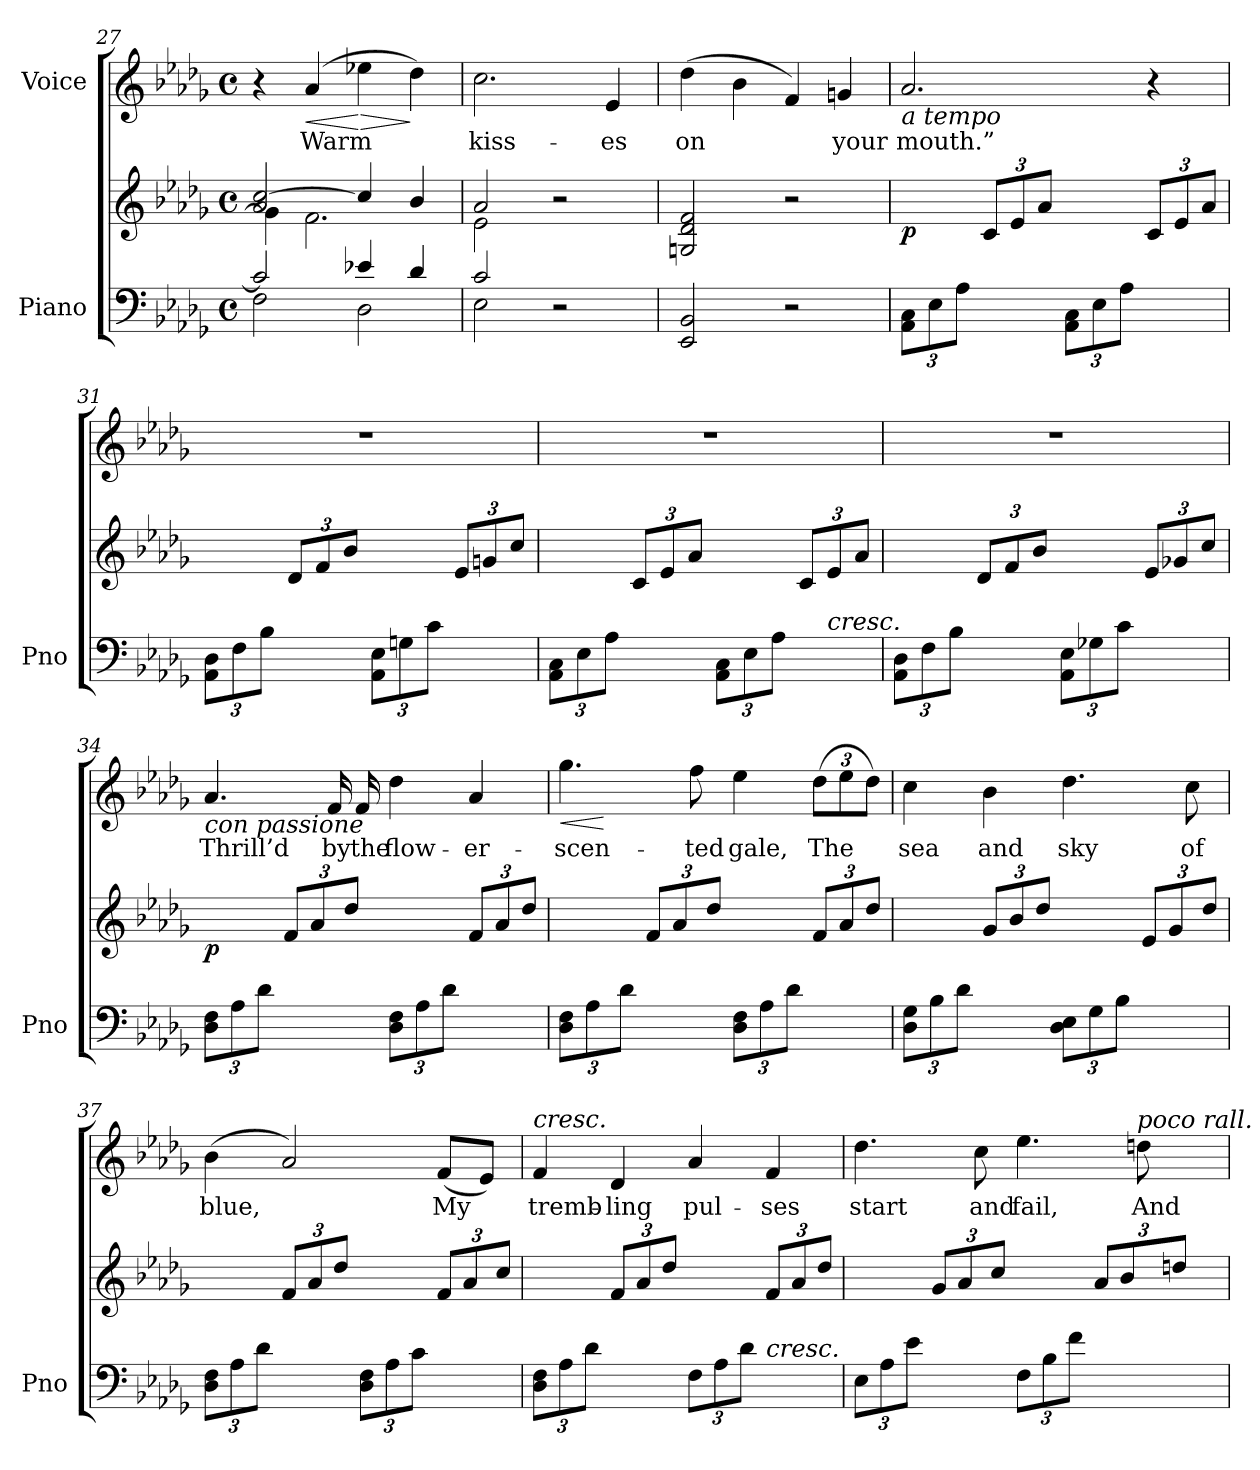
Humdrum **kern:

**kern	**kern	**dynam	**kern	**text	**dynam
*part2	*part2	*part2	*part1	*part1	*part1
*staff3	*staff2	*staff2/3	*staff1	*staff1	*staff1
*I"Piano	*	*	*I"Voice	*	*
*I'Pno	*	*	*	*	*
!!LO:LB:g=z
*clefF4	*clefG2	*	*clefG2	*	*
*k[b-e-a-d-g-]	*k[b-e-a-d-g-]	*	*k[b-e-a-d-g-]	*	*
*M4/4	*M4/4	*	*M4/4	*	*
*met(c)	*met(c)	*	*met(c)	*	*
=27	=27	=27	=27	=27	=27
*^	*^	*	*	*	*
2c/]	2F\	2a-/ [2cc/	4gn\]	.	4r	.	.
!	!	!	!	!	!	!LO:LY:b	!LO:HP:b
.	.	.	2.f\	.	(4a-/	Warm	<
!	!	!	!	!	!	!	!LO:HP:n=1:b
4e-X/	2D-\	4cc/]	.	.	4ee-X\	.	[ >
4d-/	.	4b-/	.	.	4dd-\)	.	]
=28	=28	=28	=28	=28	=28	=28	=28
!	!	!	!	!	!	!LO:LY:b	!
2c/	2E-\	2a-/	2e-\	.	2.cc\	kiss-	.
2r	2ryy	2r	2ryy	.	.	.	.
!	!	!	!	!	!	!LO:LY:b	!
.	.	.	.	.	4e-/	-es	.
*v	*v	*	*	*	*	*	*
*	*v	*v	*	*	*	*
=29	=29	=29	=29	=29	=29
!	!	!	!	!LO:LY:b	!
2EE-/ 2BB-/	2Gn/ 2d-/ 2f/	.	(4dd-\	on	.
.	.	.	4b-\	.	.
2r	2r	.	4f/)	.	.
!	!	!	!	!LO:LY:b	!
.	.	.	4gn/	your	.
!!LO:LB:g=z
=30	=30	=30	=30	=30	=30
*Xbrackettup	*	*	*	*	*
*	*^	*	*	*	*
!	!	!	!	!LO:TX:b:i:t=a tempo	!	!
!	!	!	!LO:DY:b	!	!LO:LY:b	!
(12AA-\ 12C\L	1ryy	4ryy	p	2.a-/	mouth.”	.
12E-\	.	.	.	.	.	.
12A-\J	.	.	.	.	.	.
*	*	*Xbrackettup	*	*	*	*
4ryy	.	12c/L	.	.	.	.
.	.	12e-/	.	.	.	.
.	.	12a-/J)	.	.	.	.
(12AA-\ 12C\L	.	4ryy	.	.	.	.
12E-\	.	.	.	.	.	.
12A-\J	.	.	.	.	.	.
4ryy	.	12c/L	.	4r	.	.
.	.	12e-/	.	.	.	.
.	.	12a-/J)	.	.	.	.
=31	=31	=31	=31	=31	=31	=31
(12AA-\ 12D-\L	1ryy	4ryy	.	1r	.	.
12F\	.	.	.	.	.	.
12B-\J	.	.	.	.	.	.
4ryy	.	12d-/L	.	.	.	.
.	.	12f/	.	.	.	.
.	.	12b-/J)	.	.	.	.
(12AA-\ 12E-\L	.	4ryy	.	.	.	.
12Gn\	.	.	.	.	.	.
12c\J	.	.	.	.	.	.
4ryy	.	12e-/L	.	.	.	.
.	.	12gn/	.	.	.	.
.	.	12cc/J)	.	.	.	.
!!LO:LB:g=z
=32	=32	=32	=32	=32	=32	=32
(12AA-\ 12C\L	1ryy	4ryy	.	1r	.	.
12E-\	.	.	.	.	.	.
12A-\J	.	.	.	.	.	.
4ryy	.	12c/L	.	.	.	.
.	.	12e-/	.	.	.	.
.	.	12a-/J)	.	.	.	.
(12AA-\ 12C\L	.	4ryy	.	.	.	.
12E-\	.	.	.	.	.	.
12A-\J	.	.	.	.	.	.
12ryy	.	12c/L	.	.	.	.
!LO:TX:a:i:t=cresc.	!	!	!	!	!	!
6ryy	.	12e-/	.	.	.	.
.	.	12a-/J)	.	.	.	.
=33	=33	=33	=33	=33	=33	=33
(12AA-\ 12D-\L	1ryy	4ryy	.	1r	.	.
12F\	.	.	.	.	.	.
12B-\J	.	.	.	.	.	.
4ryy	.	12d-/L	.	.	.	.
.	.	12f/	.	.	.	.
.	.	12b-/J)	.	.	.	.
(12AA-\ 12E-\L	.	4ryy	.	.	.	.
12G-X\	.	.	.	.	.	.
12c\J	.	.	.	.	.	.
4ryy	.	12e-/L	.	.	.	.
.	.	12g-X/	.	.	.	.
.	.	12cc/J)	.	.	.	.
!!LO:PB:g=z
=34	=34	=34	=34	=34	=34	=34
!	!	!	!	!LO:TX:b:i:t=con passione	!	!
!	!	!	!LO:DY:b	!	!LO:LY:b	!
(12D-\ 12F\L	1ryy	4ryy	p	4.a-/	Thrill’d	.
12A-\	.	.	.	.	.	.
12d-\J	.	.	.	.	.	.
4ryy	.	12f/L	.	.	.	.
.	.	12a-/	.	.	.	.
!	!	!	!	!	!LO:LY:b	!
.	.	.	.	16f/	by	.
.	.	12dd-/J)	.	.	.	.
!	!	!	!	!	!LO:LY:b	!
.	.	.	.	16f/	the	.
!	!	!	!	!	!LO:LY:b	!
(12D-\ 12F\L	.	4ryy	.	4dd-\	flow-	.
12A-\	.	.	.	.	.	.
12d-\J	.	.	.	.	.	.
!	!	!	!	!	!LO:LY:b	!
4ryy	.	12f/L	.	4a-/	-er-	.
.	.	12a-/	.	.	.	.
.	.	12dd-/J)	.	.	.	.
=35	=35	=35	=35	=35	=35	=35
!	!	!	!	!	!LO:LY:b	!LO:HP:b
*	*	*	*	*^	*	*
(12D-\ 12F\L	1ryy	4ryy	.	4.gg-\	8ryy	-scen-	<
12A-\	.	.	.	.	.	.	.
.	.	.	.	.	8ryy	.	[
12d-\J	.	.	.	.	.	.	.
4ryy	.	12f/L	.	.	8ryy	.	.
.	.	12a-/	.	.	.	.	.
!	!	!	!	!	!	!LO:LY:b	!
.	.	.	.	8ff\	8ryy	-ted	.
.	.	12dd-/J)	.	.	.	.	.
!	!	!	!	!	!	!LO:LY:b	!
(12D-\ 12F\L	.	4ryy	.	4ee-\	2ryy	gale,	.
12A-\	.	.	.	.	.	.	.
12d-\J	.	.	.	.	.	.	.
!	!	!	!	!	!	!LO:LY:b	!
4ryy	.	12f/L	.	(12dd-\L	.	The	.
.	.	12a-/	.	12ee-\	.	.	.
.	.	12dd-/J)	.	12dd-\J)	.	.	.
*	*	*	*	*v	*v	*	*
!!LO:LB:g=z
=36	=36	=36	=36	=36	=36	=36
!	!	!	!	!	!LO:LY:b	!
(12D-\ 12G-\L	1ryy	4ryy	.	4cc\	sea	.
12B-\	.	.	.	.	.	.
12d-\J	.	.	.	.	.	.
*	*	*brackettup	*	*	*	*
!	!	!	!	!	!LO:LY:b	!
4ryy	.	12g-/L	.	4b-\	and	.
.	.	12b-/	.	.	.	.
.	.	12dd-/J)	.	.	.	.
!	!	!	!	!	!LO:LY:b	!
(12D-\ 12E-\L	.	4ryy	.	4.dd-\	sky	.
12G-\	.	.	.	.	.	.
12B-\J	.	.	.	.	.	.
4ryy	.	12e-/L	.	.	.	.
.	.	12g-/	.	.	.	.
!	!	!	!	!	!LO:LY:b	!
.	.	.	.	8cc\	of	.
.	.	12dd-/J)	.	.	.	.
=37	=37	=37	=37	=37	=37	=37
!	!	!	!	!	!LO:LY:b	!
(12D-\ 12F\L	1ryy	4ryy	.	(4b-\	blue,	.
12A-\	.	.	.	.	.	.
12d-\J	.	.	.	.	.	.
*	*	*Xbrackettup	*	*	*	*
4ryy	.	12f/L	.	2a-/)	.	.
.	.	12a-/	.	.	.	.
.	.	12dd-/J)	.	.	.	.
(12D-\ 12F\L	.	4ryy	.	.	.	.
12A-\	.	.	.	.	.	.
12c\J	.	.	.	.	.	.
!	!	!	!	!	!LO:LY:b	!
4ryy	.	12f/L	.	(8f/L	My	.
.	.	12a-/	.	.	.	.
.	.	.	.	8e-/J)	.	.
.	.	12cc/J)	.	.	.	.
!!LO:LB:g=z
=38	=38	=38	=38	=38	=38	=38
!	!	!	!	!LO:TX:a:i:t=cresc.	!	!
!	!	!	!	!	!LO:LY:b	!
(12D-\ 12F\L	1ryy	4ryy	.	4f/	tremb-	.
12A-\	.	.	.	.	.	.
12d-\J	.	.	.	.	.	.
!	!	!	!	!	!LO:LY:b	!
4ryy	.	12f/L	.	4d-/	-ling	.
.	.	12a-/	.	.	.	.
.	.	12dd-/J)	.	.	.	.
!	!	!	!	!	!LO:LY:b	!
(12F\L	.	4ryy	.	4a-/	pul-	.
12A-\	.	.	.	.	.	.
12d-\J	.	.	.	.	.	.
!LO:TX:a:i:t=cresc.	!	!	!	!	!	!
!	!	!	!	!	!LO:LY:b	!
4ryy	.	12f/L	.	4f/	-ses	.
.	.	12a-/	.	.	.	.
.	.	12dd-/J)	.	.	.	.
=39	=39	=39	=39	=39	=39	=39
!	!	!	!	!	!LO:LY:b	!
(12E-\L	1ryy	4ryy	.	4.dd-\	start	.
12A-\	.	.	.	.	.	.
12e-\J	.	.	.	.	.	.
4ryy	.	12g-/L	.	.	.	.
.	.	12a-/	.	.	.	.
!	!	!	!	!	!LO:LY:b	!
.	.	.	.	8cc\	and	.
.	.	12cc/J)	.	.	.	.
!	!	!	!	!	!LO:LY:b	!
(12F\L	.	4ryy	.	4.ee-\	fail,	.
12B-\	.	.	.	.	.	.
12f\J	.	.	.	.	.	.
4ryy	.	12a-/L	.	.	.	.
.	.	12b-/	.	.	.	.
!	!	!	!	!LO:TX:a:i:t=poco rall.	!	!
!	!	!	!	!	!LO:LY:b	!
.	.	.	.	8ddn\	And	.
.	.	12ddn/J)	.	.	.	.
*	*v	*v	*	*	*	*
=	=	=	=	=	=
*-	*-	*-	*-	*-	*-
